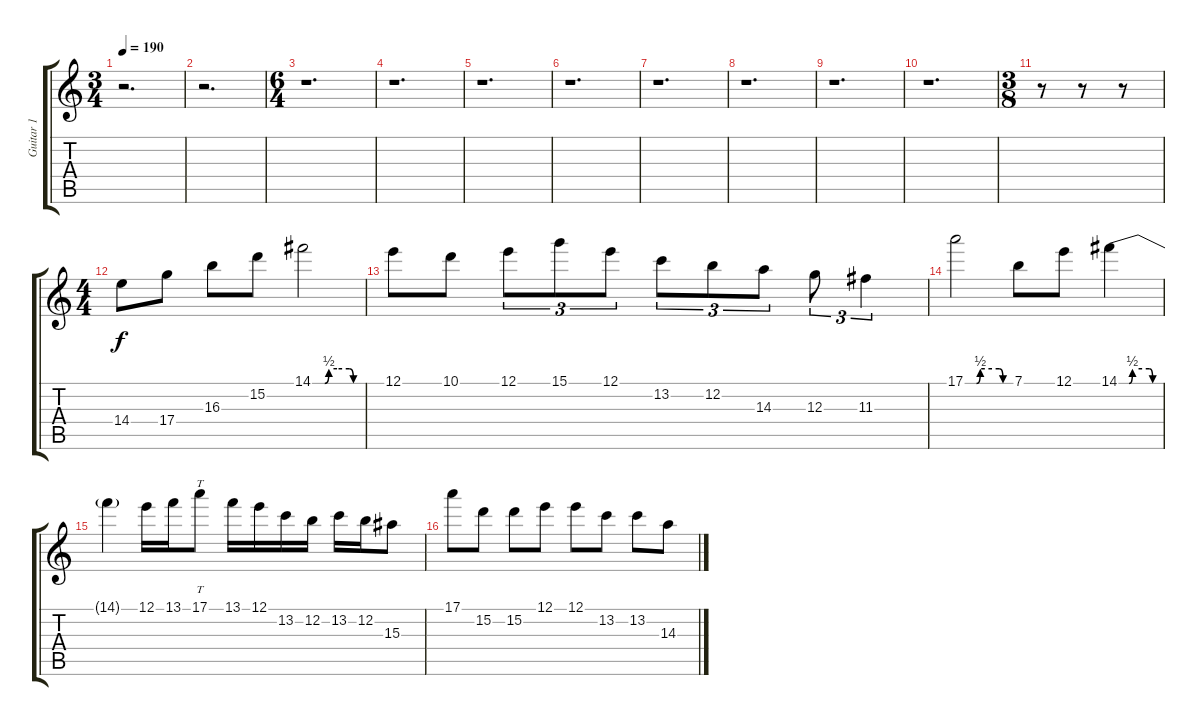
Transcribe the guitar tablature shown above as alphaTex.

\track ("Guitar 1" "Guitar 1") {instrument distortionguitar}
\staff {score tabs}
\tuning (E4 B3 G3 D3 A2 E2) {hide}
\ts (3 4)
\tempo 190
\clef g2
\ks c
r.2{d dy f} |
r.2{d} |
\ts (6 4)
r.1{d} |
r.1{d} |
r.1{d} |
r.1{d} |
r.1{d} |
r.1{d} |
r.1{d} |
r.1{d} |
\ts (3 8)
r.8 r.8 r.8 |
\ts (4 4)
14.4.8 17.4.8 16.3.8 15.2.8 14.1{be (custom 0 0 10 0 15 0 20 2 30 2 45 2 50 0 60 0)}.2 |
12.1.8 10.1.8 12.1.8{tu (3 2)} 15.1.8{tu (3 2)} 12.1.8{tu (3 2)} 13.2.8{tu (3 2)} 12.2.8{tu (3 2)} 14.3.8{tu (3 2)} 12.3.8{tu (3 2)} 11.3.4{tu (3 2)} |
17.1{be (custom 0 0 15 0 20 2 45 2 50 0 60 0)}.2 7.1.8 12.1.8 14.1{be (custom 0 0 15 0 20 2 45 2 50 0 60 0)}.4 |
14.1{t}.4 12.1.16 13.1.16 17.1.8{tt} 13.1.16 12.1.16 13.2.16 12.2.16 13.2.16 12.2.16 15.3.8 |
17.1.8 15.2.8 15.2.8 12.1.8 12.1.8 13.2.8 13.2.8 14.3.8
